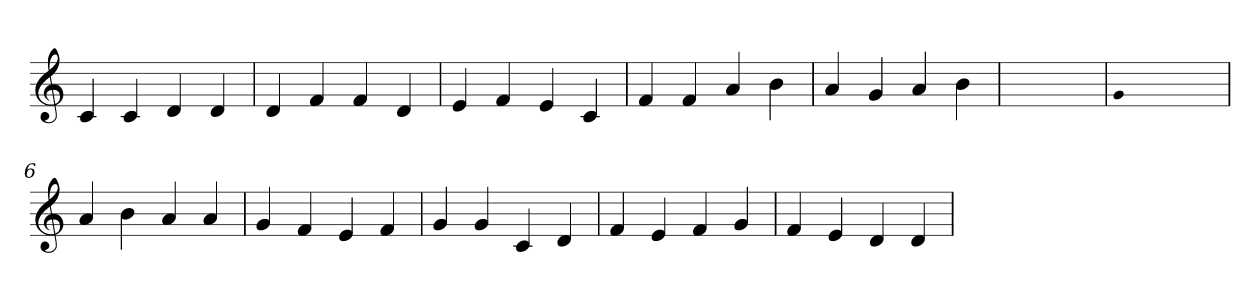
**kern
*part1
*staff1
*clefG2
=1
4c
4c
4d
4d
=2
4d
4f
4f
4d
=3
4e
4f
4e
4c
=4
4f
4f
4a
4b
=5
4a
4g
4a
4b
=6
1ryy
=6
qqg
1ryy
=6
4a
4b
4a
4a
=7
4g
4f
4e
4f
=8
4g
4g
4c
4d
=9
4f
4e
4f
4g
=10
4f
4e
4d
4d
=
*-
